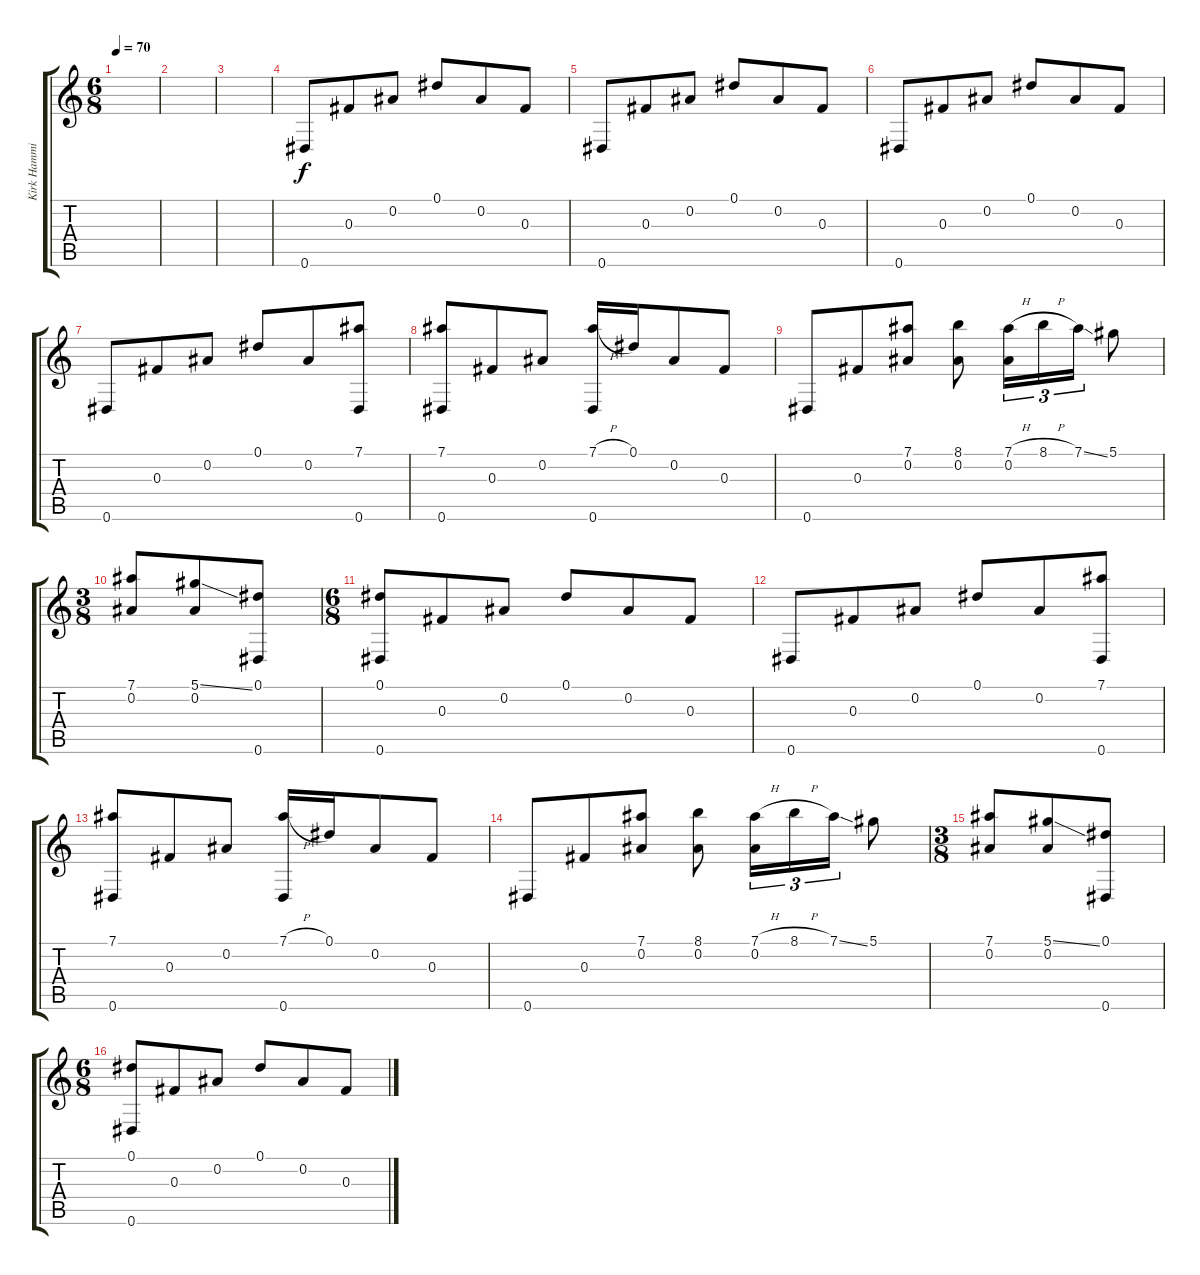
\track ("Kirk Hammit" "Kirk Hammi") {instrument electricguitarclean}
\staff {score tabs}
\tuning (Eb4 Bb3 Gb3 Db3 Ab2 Eb2) {hide}
\ts (6 8)
\tempo 70
\clef g2
\ks c
|
|
|
0.6.8 0.3.8 0.2.8 0.1.8 0.2.8 0.3.8 |
0.6.8 0.3.8 0.2.8 0.1.8 0.2.8 0.3.8 |
0.6.8 0.3.8 0.2.8 0.1.8 0.2.8 0.3.8 |
0.6.8 0.3.8 0.2.8 0.1.8 0.2.8 (7.1 0.6).8 |
(7.1 0.6).8 0.3.8 0.2.8 (7.1{h} 0.6).16 0.1.16 0.2.8 0.3.8 |
0.6.8 0.3.8 (7.1 0.2).8 (8.1 0.2).8 (7.1{h} 0.2).16{tu (3 2)} 8.1{h}.16{tu (3 2)} 7.1{ss}.16{tu (3 2)} 5.1.8 |
\ts (3 8)
(7.1 0.2).8 (5.1{ss} 0.2).8 (0.1 0.6).8 |
\ts (6 8)
(0.1 0.6).8 0.3.8 0.2.8 0.1.8 0.2.8 0.3.8 |
0.6.8 0.3.8 0.2.8 0.1.8 0.2.8 (7.1 0.6).8 |
(7.1 0.6).8 0.3.8 0.2.8 (7.1{h} 0.6).16 0.1.16 0.2.8 0.3.8 |
0.6.8 0.3.8 (7.1 0.2).8 (8.1 0.2).8 (7.1{h} 0.2).16{tu (3 2)} 8.1{h}.16{tu (3 2)} 7.1{ss}.16{tu (3 2)} 5.1.8 |
\ts (3 8)
(7.1 0.2).8 (5.1{ss} 0.2).8 (0.1 0.6).8 |
\ts (6 8)
(0.1 0.6).8 0.3.8 0.2.8 0.1.8 0.2.8 0.3.8
